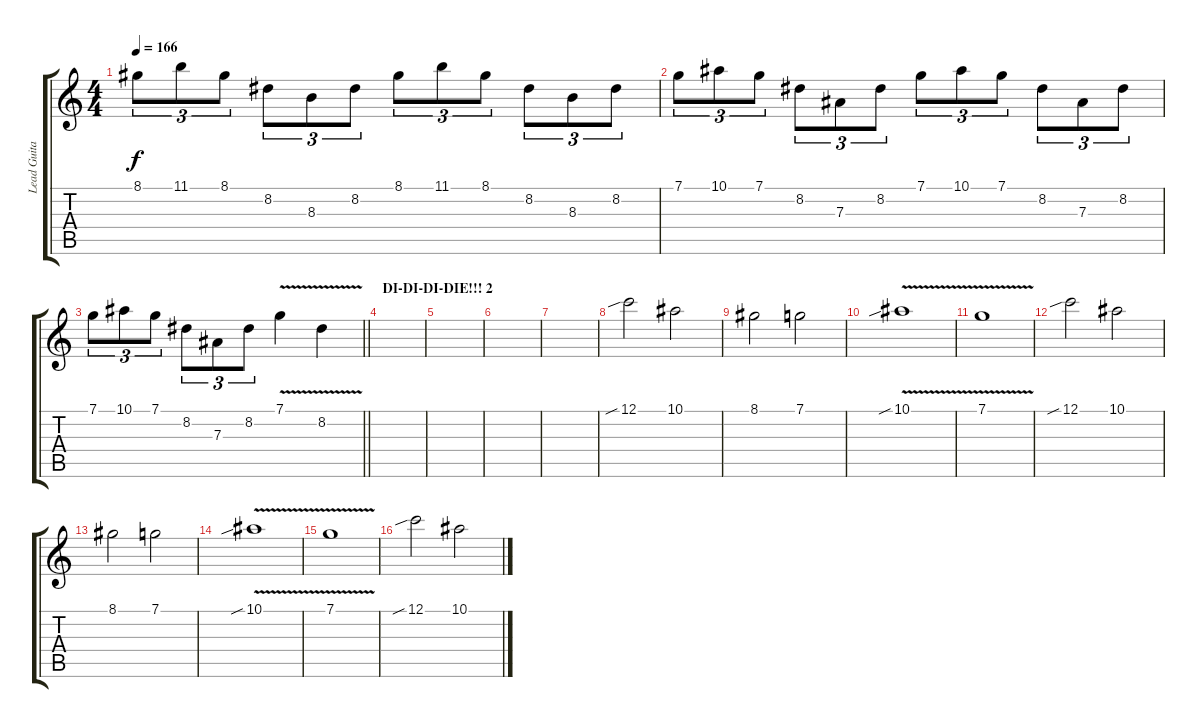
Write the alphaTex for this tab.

\track ("Lead Guitar 3" "Lead Guita") {instrument overdrivenguitar}
\staff {score tabs}
\tuning (C4 G3 Eb3 Bb2 F2 C2) {hide}
\ts (4 4)
\tempo 166
\clef g2
\ks c
8.1.8{tu (3 2) dy f} 11.1.8{tu (3 2)} 8.1.8{tu (3 2)} 8.2.8{tu (3 2)} 8.3.8{tu (3 2)} 8.2.8{tu (3 2)} 8.1.8{tu (3 2)} 11.1.8{tu (3 2)} 8.1.8{tu (3 2)} 8.2.8{tu (3 2)} 8.3.8{tu (3 2)} 8.2.8{tu (3 2)} |
7.1.8{tu (3 2)} 10.1.8{tu (3 2)} 7.1.8{tu (3 2)} 8.2.8{tu (3 2)} 7.3.8{tu (3 2)} 8.2.8{tu (3 2)} 7.1.8{tu (3 2)} 10.1.8{tu (3 2)} 7.1.8{tu (3 2)} 8.2.8{tu (3 2)} 7.3.8{tu (3 2)} 8.2.8{tu (3 2)} |
\barLineRight lightlight
7.1.8{tu (3 2)} 10.1.8{tu (3 2)} 7.1.8{tu (3 2)} 8.2.8{tu (3 2)} 7.3.8{tu (3 2)} 8.2.8{tu (3 2)} 7.1{v}.4 8.2{v}.4 |
\section ("" "DI-DI-DI-DIE!!! 2")
|
|
|
|
12.1{sib}.2{volume 7} 10.1.2 |
8.1.2 7.1.2 |
10.1{v sib}.1 |
7.1{v}.1 |
12.1{sib}.2{volume 13} 10.1.2 |
8.1.2 7.1.2 |
10.1{v sib}.1 |
7.1{v}.1 |
12.1{sib}.2 10.1.2
